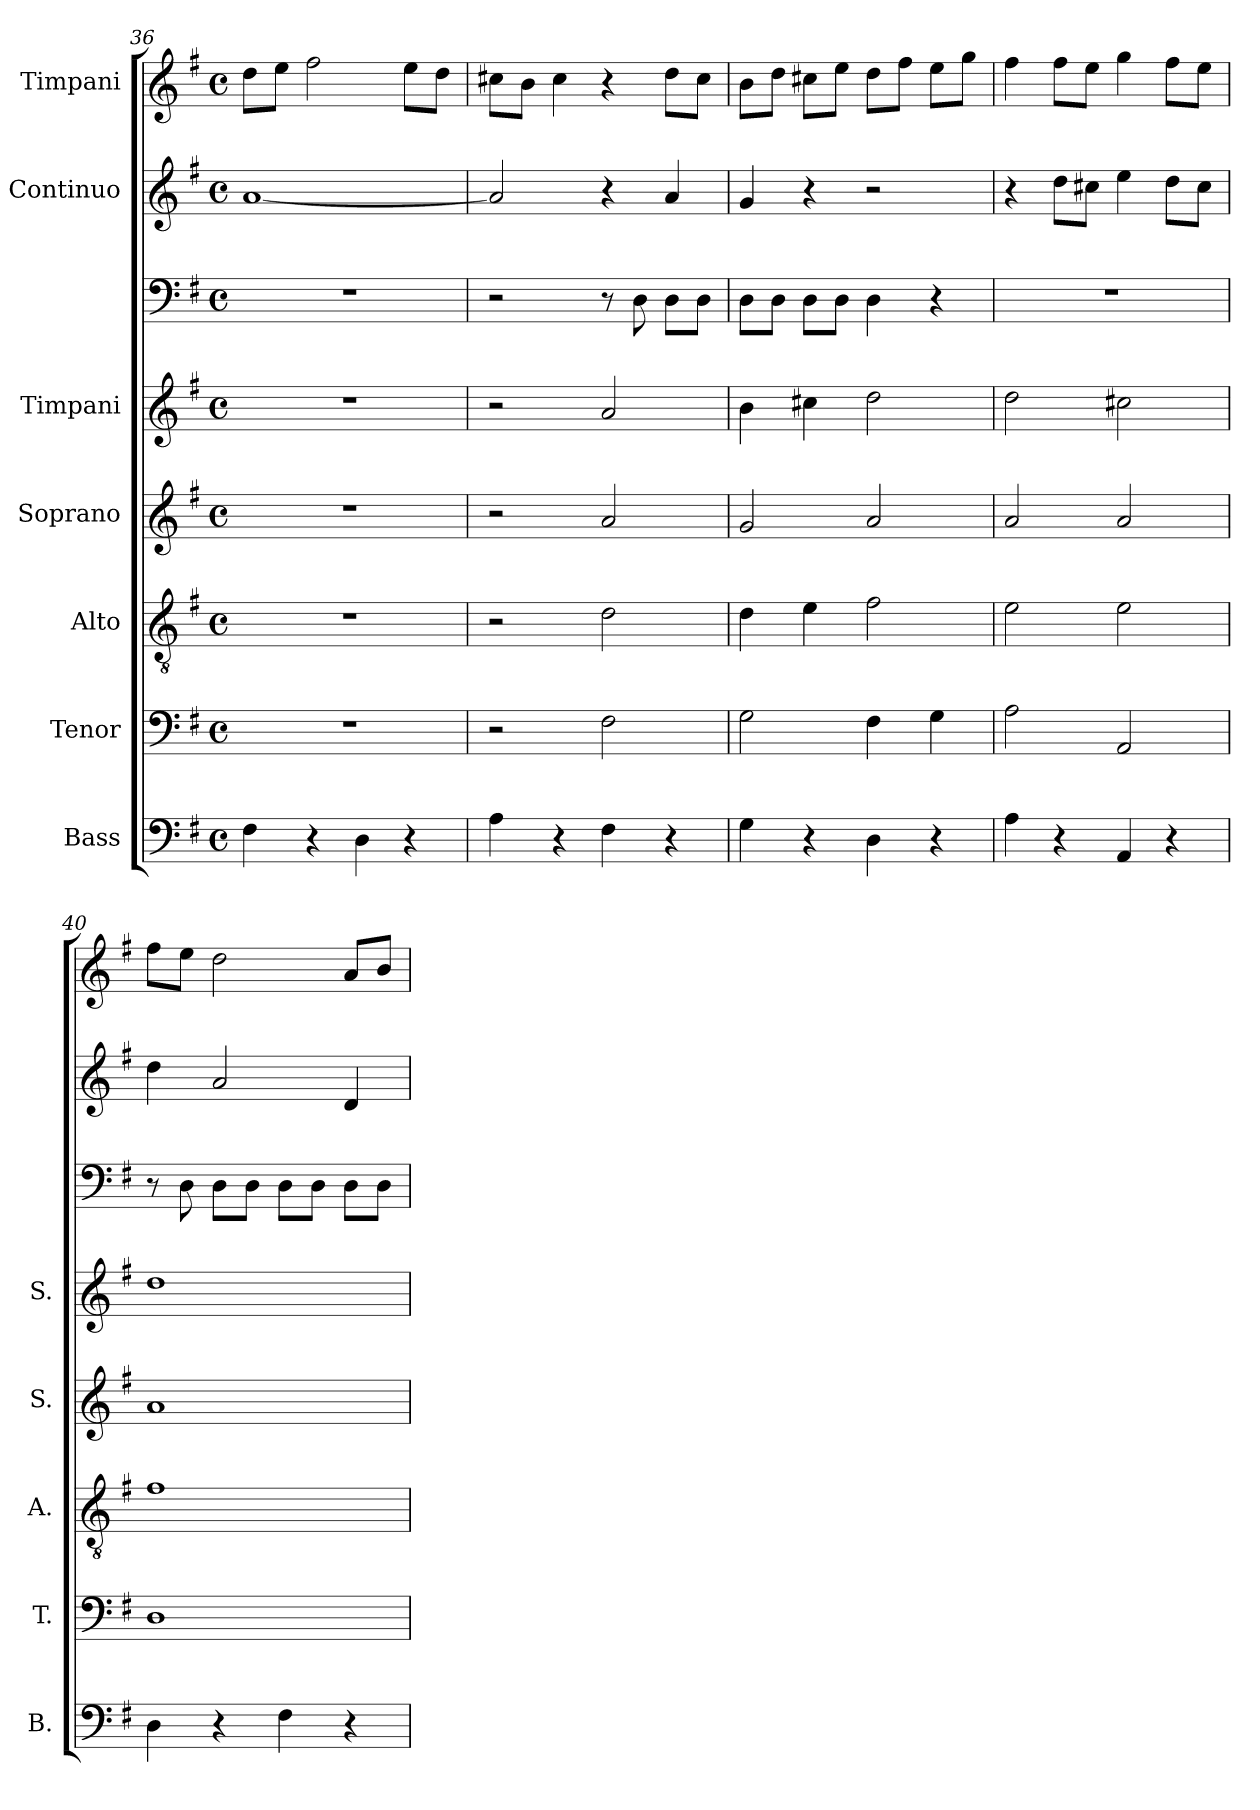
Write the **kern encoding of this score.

**kern	**kern	**kern	**kern	**kern	**kern	**kern	**kern
*part7	*part6	*part5	*part4	*part3	*part3	*part2	*part1
*staff8	*staff7	*staff6	*staff5	*staff4	*staff3	*staff2	*staff1
*I"Bass	*I"Tenor	*I"Alto	*I"Soprano	*I"Timpani	*	*I"Continuo	*I"Timpani
*I'B.	*I'T.	*I'A.	*I'S.	*I'S.	*	*	*
!!LO:LB:g=z
*clefF4	*clefF4	*clefGv2	*clefG2	*clefG2	*clefF4	*clefG2	*clefG2
*k[f#]	*k[f#]	*k[f#]	*k[f#]	*k[f#]	*k[f#]	*k[f#]	*k[f#]
*G:	*G:	*G:	*G:	*G:	*G:	*G:	*G:
*M4/4	*M4/4	*M4/4	*M4/4	*M4/4	*M4/4	*M4/4	*M4/4
*met(c)	*met(c)	*met(c)	*met(c)	*met(c)	*met(c)	*met(c)	*met(c)
=36	=36	=36	=36	=36	=36	=36	=36
4F#\	1r	1r	1r	1r	1r	[1a	8dd\L
.	.	.	.	.	.	.	8ee\J
4r	.	.	.	.	.	.	2ff#\
4D\	.	.	.	.	.	.	.
4r	.	.	.	.	.	.	8ee\L
.	.	.	.	.	.	.	8dd\J
=37	=37	=37	=37	=37	=37	=37	=37
4A\	2r	2r	2r	2r	2r	2a/]	8cc#X\L
.	.	.	.	.	.	.	8b\J
4r	.	.	.	.	.	.	4cc#\
4F#\	2F#\	2d\	2a/	2a/	8r	4r	4r
.	.	.	.	.	8D\	.	.
4r	.	.	.	.	8D\L	4a/	8dd\L
.	.	.	.	.	8D\J	.	8cc#\J
=38	=38	=38	=38	=38	=38	=38	=38
4G\	2G\	4d\	2g/	4b\	8D\L	4g/	8b\L
.	.	.	.	.	8D\J	.	8dd\J
4r	.	4e\	.	4cc#X\	8D\L	4r	8cc#X\L
.	.	.	.	.	8D\J	.	8ee\J
4D\	4F#\	2f#\	2a/	2dd\	4D\	2r	8dd\L
.	.	.	.	.	.	.	8ff#\J
4r	4G\	.	.	.	4r	.	8ee\L
.	.	.	.	.	.	.	8gg\J
=39	=39	=39	=39	=39	=39	=39	=39
4A\	2A\	2e\	2a/	2dd\	1r	4r	4ff#\
4r	.	.	.	.	.	8dd\L	8ff#\L
.	.	.	.	.	.	8cc#X\J	8ee\J
4AA/	2AA/	2e\	2a/	2cc#X\	.	4ee\	4gg\
4r	.	.	.	.	.	8dd\L	8ff#\L
.	.	.	.	.	.	8cc#\J	8ee\J
=40	=40	=40	=40	=40	=40	=40	=40
4D\	1D	1f#	1a	1dd	8r	4dd\	8ff#\L
.	.	.	.	.	8D\	.	8ee\J
4r	.	.	.	.	8D\L	2a/	2dd\
.	.	.	.	.	8D\J	.	.
4F#\	.	.	.	.	8D\L	.	.
.	.	.	.	.	8D\J	.	.
4r	.	.	.	.	8D\L	4d/	8a/L
.	.	.	.	.	8D\J	.	8b/J
=	=	=	=	=	=	=	=
*-	*-	*-	*-	*-	*-	*-	*-
